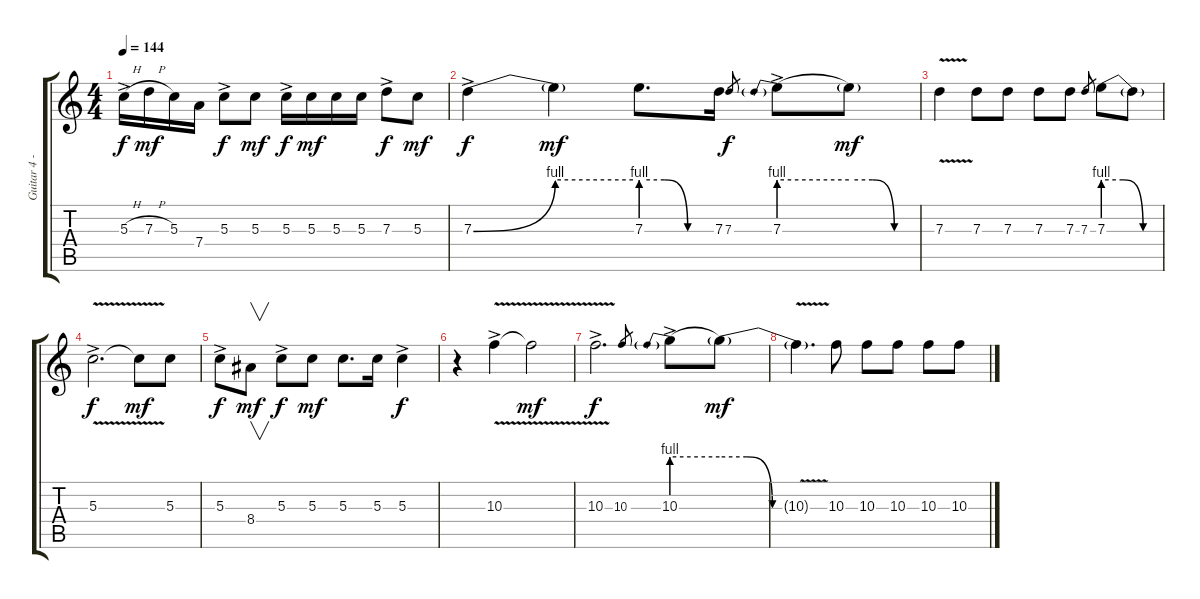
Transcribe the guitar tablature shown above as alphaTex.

\track ("Guitar 4 - Solo" "Guitar 4 -") {instrument distortionguitar}
\staff {score tabs}
\tuning (E4 B3 G3 D3 A2 E2) {hide}
\ts (4 4)
\tempo 144
\clef g2
\ks c
5.3{h ac}.16{dy f} 7.3{h}.16{dy mf} 5.3.16 7.4.16 5.3{ac}.8{dy f} 5.3.8{dy mf} 5.3{ac}.16{dy f} 5.3.16{dy mf} 5.3.16 5.3.16 7.3{ac}.8{dy f} 5.3.8{dy mf} |
7.3{be (bend 0 0 60 4) ac}.4{dy f} 7.3{be (hold 0 4 60 4) t}.4{dy mf} 7.3{be (custom 0 4 20 4 40 0 60 0)}.8{d} 7.3.16 7.3.8{gr dy f} 7.3{be (prebend 0 4 60 4) ac}.8 7.3{be (custom 0 4 20 4 40 0 60 0) t}.8{dy mf} |
7.3{v}.4 7.3.8 7.3.8 7.3.8 7.3.8 7.3.8{gr} 7.3{be (custom 0 4 20 4 40 0 60 0)}.8 7.3{t}.8 |
5.3{v ac}.2{d dy f} 5.3{t}.8{dy mf} 5.3.8 |
5.3{ac}.8{dy f} 8.4.8{v dy mf} 5.3{ac}.8{dy f} 5.3.8{dy mf} 5.3.8{d} 5.3.16 5.3{ac}.4{dy f} |
r.4 10.3{v ac}.4 10.3{v t}.2{dy mf} |
10.3{v ac}.2{d dy f} 10.3.8{gr} 10.3{be (prebend 0 4 60 4) ac}.8 10.3{be (custom 0 4 20 4 40 0 60 0) t}.8{dy mf} |
10.3{v t}.4{d} 10.3.8 10.3.8 10.3.8 10.3.8 10.3.8
